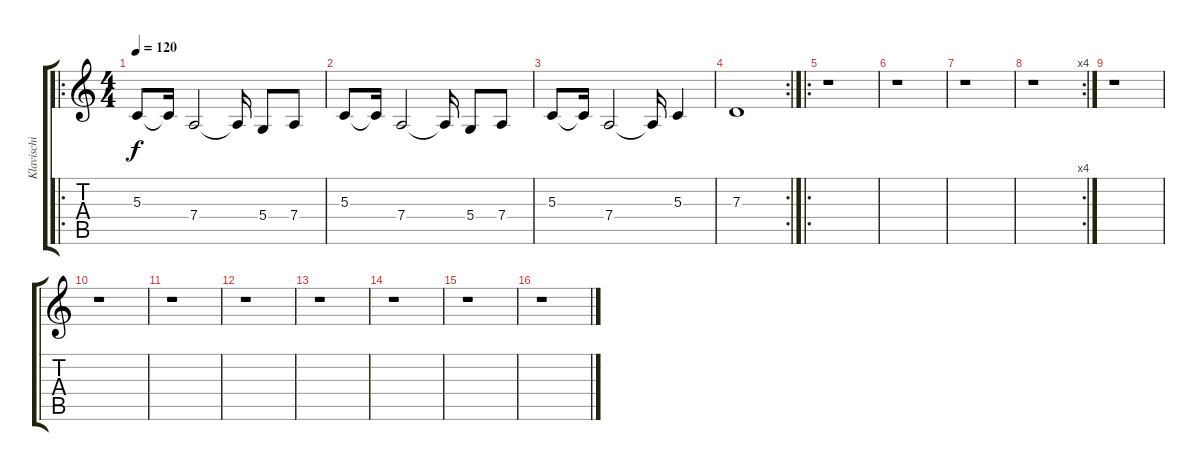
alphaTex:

\track ("Klavischi" "Klavischi") {instrument clavinet}
\staff {score tabs}
\tuning (E4 B3 G3 D3 A2 E2) {hide}
\ro
\ts (4 4)
\tempo 120
\clef g2
\ks c
5.3.8{dy f instrument clavinet} 5.3{t}.16 7.4.2 7.4{t}.16 5.4.8 7.4.8 |
5.3.8 5.3{t}.16 7.4.2 7.4{t}.16 5.4.8 7.4.8 |
5.3.8 5.3{t}.16 7.4.2 7.4{t}.16 5.3.4 |
\rc 2
7.3.1 |
\ro
r.1 |
r.1 |
r.1 |
\rc 4
r.1 |
r.1 |
r.1 |
r.1 |
r.1 |
r.1 |
r.1 |
r.1 |
r.1
